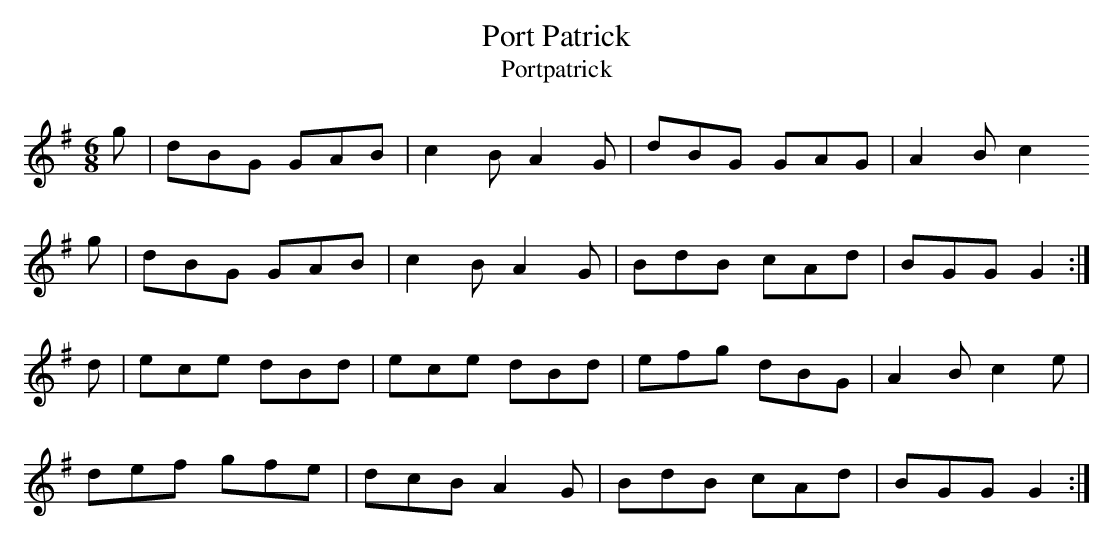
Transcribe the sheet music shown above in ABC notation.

X:1
T:Port Patrick
T:Portpatrick
M:6/8
L:1/8
K:G
g | dBG GAB | c2B A2G | dBG GAG | A2B c2
g | dBG GAB | c2B A2G | BdB cAd | BGG G2 :|
d | ece dBd | ece dBd | efg dBG | A2B c2e |
    def gfe | dcB A2G | BdB cAd | BGG G2 :|
